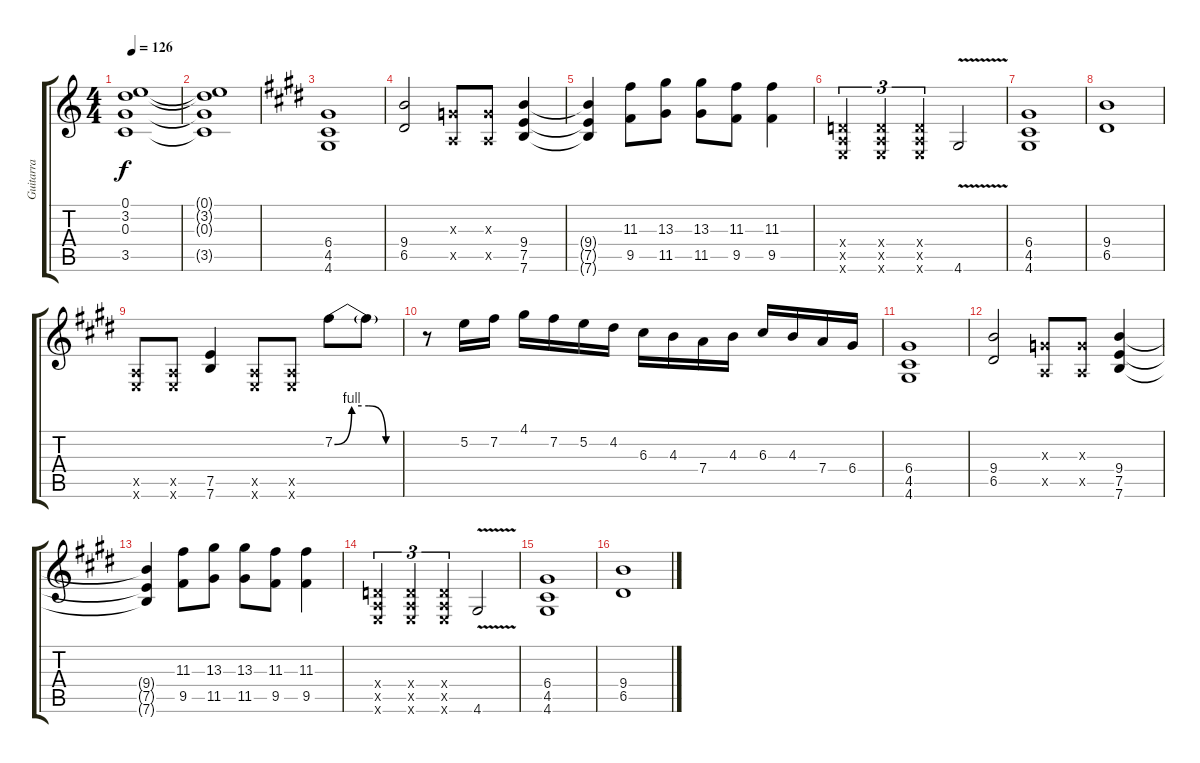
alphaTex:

\track ("Guitarra" "Guitarra") {instrument acousticguitarnylon}
\staff {score tabs}
\tuning (E4 B3 G3 D3 A2 E2) {hide}
\ts (4 4)
\tempo 126
\clef g2
\ks c
(0.1 3.2 0.3 3.5).1{dy f} |
(0.1{t} 3.2{t} 0.3{t} 3.5{t}).1 |
\ks e
(6.4 4.5 4.6).1{instrument distortionguitar} |
(9.4 6.5).2 (0.3{x} 0.5{x}).8 (0.3{x} 0.5{x}).8 (9.4 7.5 7.6).4 |
(9.4{t} 7.5{t} 7.6{t}).4 (11.3 9.5).8 (13.3 11.5).8 (13.3 11.5).8 (11.3 9.5).8 (11.3 9.5).4 |
(0.4{x} 0.5{x} 0.6{x}).4{tu (3 2)} (0.4{x} 0.5{x} 0.6{x}).4{tu (3 2)} (0.4{x} 0.5{x} 0.6{x}).4{tu (3 2)} 4.6{v}.2 |
(6.4 4.5 4.6).1 |
(9.4 6.5).1 |
(0.5{x} 0.6{x}).8 (0.5{x} 0.6{x}).8 (7.5 7.6).4 (0.5{x} 0.6{x}).8 (0.5{x} 0.6{x}).8 7.2{be (custom 0 0 15 4 30 4 45 0 60 0)}.8 7.2{t}.8 |
r.8 5.2.16 7.2.16 4.1.16 7.2.16 5.2.16 4.2.16 6.3.16 4.3.16 7.4.16 4.3.16 6.3.16 4.3.16 7.4.16 6.4.16 |
(6.4 4.5 4.6).1 |
(9.4 6.5).2 (0.3{x} 0.5{x}).8 (0.3{x} 0.5{x}).8 (9.4 7.5 7.6).4 |
(9.4{t} 7.5{t} 7.6{t}).4 (11.3 9.5).8 (13.3 11.5).8 (13.3 11.5).8 (11.3 9.5).8 (11.3 9.5).4 |
(0.4{x} 0.5{x} 0.6{x}).4{tu (3 2)} (0.4{x} 0.5{x} 0.6{x}).4{tu (3 2)} (0.4{x} 0.5{x} 0.6{x}).4{tu (3 2)} 4.6{v}.2 |
(6.4 4.5 4.6).1 |
(9.4 6.5).1
